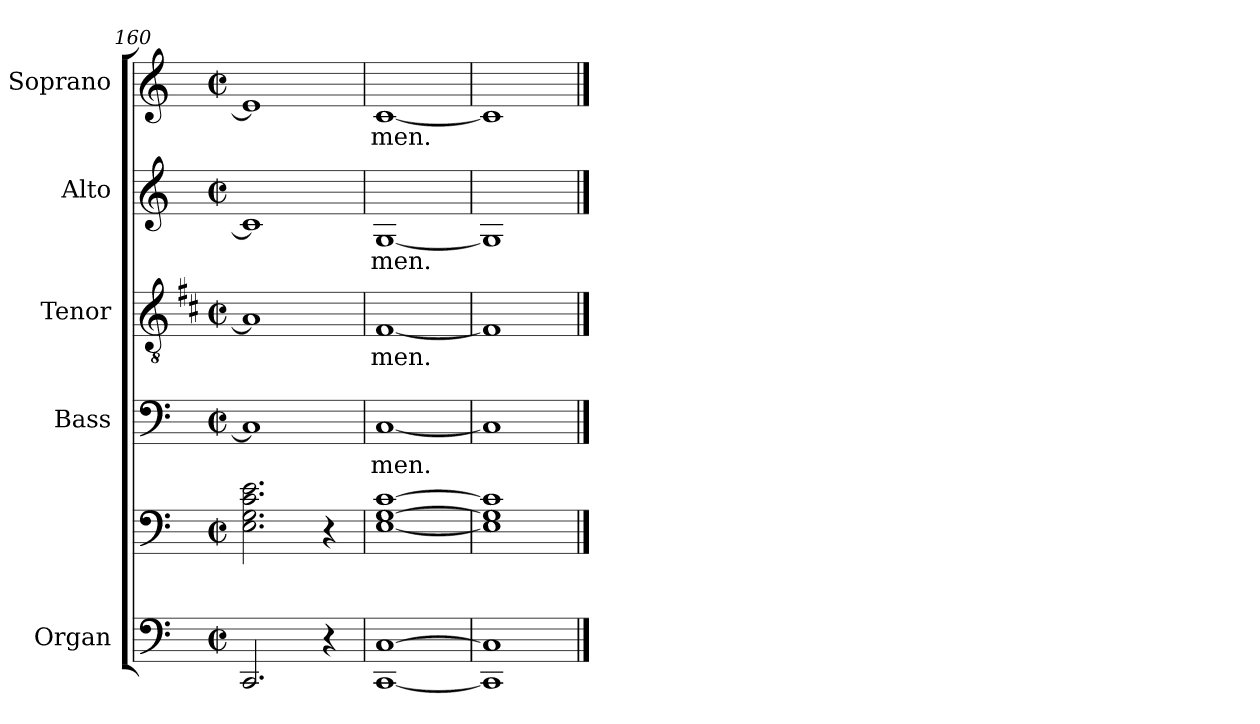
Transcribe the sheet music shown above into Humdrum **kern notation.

**kern	**kern	**kern	**text	**kern	**text	**kern	**text	**kern	**text
*part5	*part5	*part4	*part4	*part3	*part3	*part2	*part2	*part1	*part1
*staff6	*staff5	*staff4	*staff4	*staff3	*staff3	*staff2	*staff2	*staff1	*staff1
*I"Organ	*	*I"Bass	*	*I"Tenor	*	*I"Alto	*	*I"Soprano	*
*	*	*I'B	*	*I'T	*	*I'A	*	*I'S	*
*clefF4	*clefF4	*clefF4	*	*clefGv2	*	*clefG2	*	*clefG2	*
*	*	*	*	*ITrd1c2	*	*	*	*	*
*k[]	*k[]	*k[]	*	*k[]	*	*k[]	*	*k[]	*
*C:	*C:	*C:	*	*C:	*	*C:	*	*C:	*
*M2/2	*M2/2	*M2/2	*	*M2/2	*	*M2/2	*	*M2/2	*
*met(c|)	*met(c|)	*met(c|)	*	*met(c|)	*	*met(c|)	*	*met(c|)	*
=160	=160	=160	=160	=160	=160	=160	=160	=160	=160
2.CC	2.E 2.G 2.c 2.e	1C]	.	1G]	.	1c]	.	1e]	.
4r	4r	.	.	.	.	.	.	.	.
=161	=161	=161	=161	=161	=161	=161	=161	=161	=161
!	!	!	!LO:LY:b	!	!LO:LY:b	!	!LO:LY:b	!	!LO:LY:b
[1CC [1C	[1E [1G [1c	[1C	men.	[1E	men.	[1G	men.	[1c	men.
=162	=162	=162	=162	=162	=162	=162	=162	=162	=162
1CC] 1C]	1E] 1G] 1c]	1C]	.	1E]	.	1G]	.	1c]	.
==	==	==	==	==	==	==	==	==	==
*-	*-	*-	*-	*-	*-	*-	*-	*-	*-
